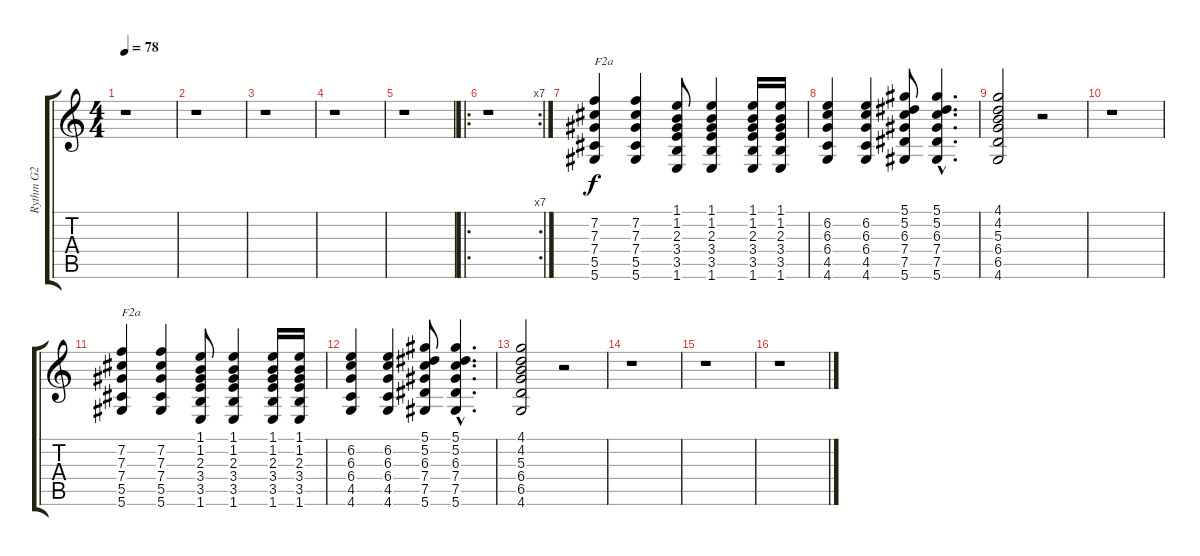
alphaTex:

\track ("Rythm G2" "Rythm G2") {instrument distortionguitar}
\staff {score tabs}
\tuning (Eb4 Bb3 Gb3 Db3 Ab2 Eb2) {hide}
\ts (4 4)
\tempo 78
\clef g2
\ks c
r.1{dy f instrument distortionguitar} |
r.1 |
r.1 |
r.1 |
r.1 |
\ro
\rc 7
r.1 |
(7.2 7.3 7.4 5.5 5.6).4{txt "F2a"} (7.2 7.3 7.4 5.5 5.6).4 (1.1 1.2 2.3 3.4 3.5 1.6).8 (1.1 1.2 2.3 3.4 3.5 1.6).4 (1.1 1.2 2.3 3.4 3.5 1.6).16 (1.1 1.2 2.3 3.4 3.5 1.6).16 |
(6.2 6.3 6.4 4.5 4.6).4 (6.2 6.3 6.4 4.5 4.6).4 (5.1 5.2 6.3 7.4 7.5 5.6).8 (5.1{hac} 5.2{hac} 6.3{hac} 7.4{hac} 7.5{hac} 5.6{hac}).4{d} |
(4.1 4.2 5.3 6.4 6.5 4.6).2 r.2 |
r.1 |
(7.2 7.3 7.4 5.5 5.6).4{txt "F2a"} (7.2 7.3 7.4 5.5 5.6).4 (1.1 1.2 2.3 3.4 3.5 1.6).8 (1.1 1.2 2.3 3.4 3.5 1.6).4 (1.1 1.2 2.3 3.4 3.5 1.6).16 (1.1 1.2 2.3 3.4 3.5 1.6).16 |
(6.2 6.3 6.4 4.5 4.6).4 (6.2 6.3 6.4 4.5 4.6).4 (5.1 5.2 6.3 7.4 7.5 5.6).8 (5.1{hac} 5.2{hac} 6.3{hac} 7.4{hac} 7.5{hac} 5.6{hac}).4{d} |
(4.1 4.2 5.3 6.4 6.5 4.6).2 r.2 |
r.1 |
r.1 |
r.1
